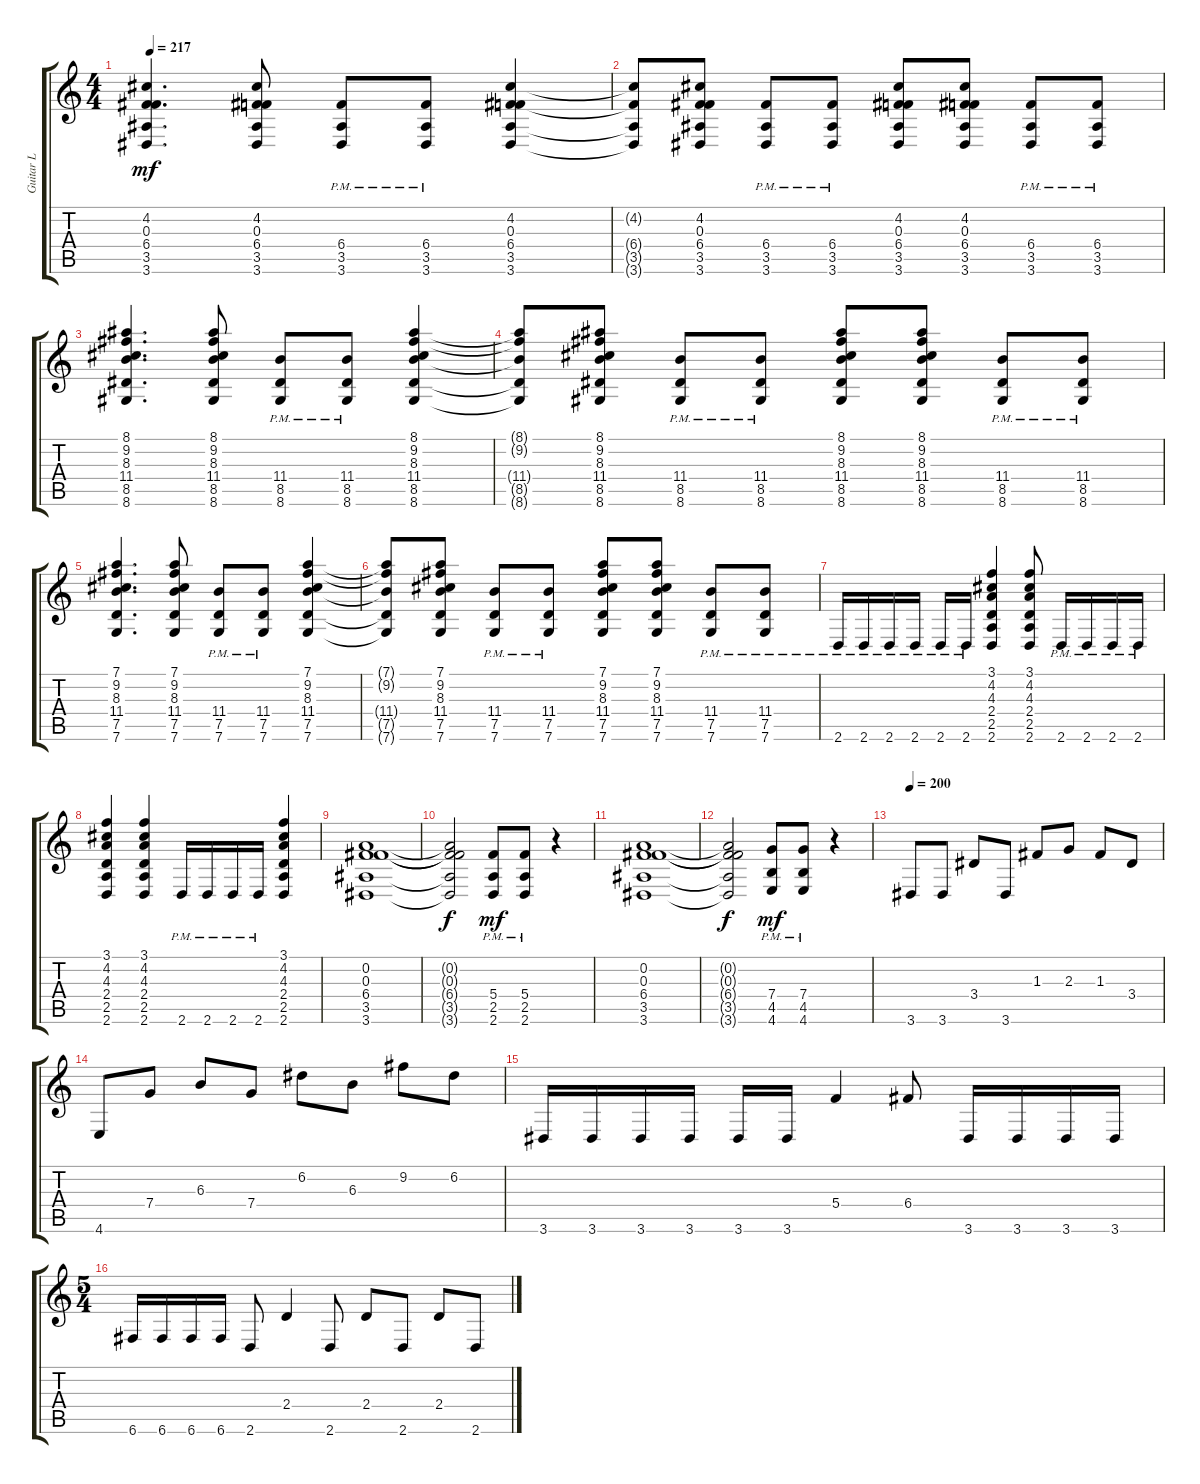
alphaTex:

\track ("Guitar L" "Guitar L") {instrument distortionguitar}
\staff {score tabs}
\tuning (D4 A3 F3 C3 G2 C2) {hide}
\ts (4 4)
\tempo 217
\clef g2
\ks c
(4.2 0.3 6.4 3.5 3.6).4{d dy mf} (4.2 0.3 6.4 3.5 3.6).8 (6.4{pm} 3.5{pm} 3.6{pm}).8 (6.4{pm} 3.5{pm} 3.6{pm}).8 (4.2 0.3 6.4 3.5 3.6).4 |
(4.2{t} 6.4{t} 3.5{t} 3.6{t}).8 (4.2 0.3 6.4 3.5 3.6).8 (6.4{pm} 3.5{pm} 3.6{pm}).8 (6.4{pm} 3.5{pm} 3.6{pm}).8 (4.2 0.3 6.4 3.5 3.6).8 (4.2 0.3 6.4 3.5 3.6).8 (6.4{pm} 3.5{pm} 3.6{pm}).8 (6.4{pm} 3.5{pm} 3.6{pm}).8 |
(8.1 9.2 8.3 11.4 8.5 8.6).4{d} (8.1 9.2 8.3 11.4 8.5 8.6).8 (11.4{pm} 8.5{pm} 8.6{pm}).8 (11.4{pm} 8.5{pm} 8.6{pm}).8 (8.1 9.2 8.3 11.4 8.5 8.6).4 |
(8.1{t} 9.2{t} 11.4{t} 8.5{t} 8.6{t}).8 (8.1 9.2 8.3 11.4 8.5 8.6).8 (11.4{pm} 8.5{pm} 8.6{pm}).8 (11.4{pm} 8.5{pm} 8.6{pm}).8 (8.1 9.2 8.3 11.4 8.5 8.6).8 (8.1 9.2 8.3 11.4 8.5 8.6).8 (11.4{pm} 8.5{pm} 8.6{pm}).8 (11.4{pm} 8.5{pm} 8.6{pm}).8 |
(7.1 9.2 8.3 11.4 7.5 7.6).4{d} (7.1 9.2 8.3 11.4 7.5 7.6).8 (11.4{pm} 7.5{pm} 7.6{pm}).8 (11.4{pm} 7.5{pm} 7.6{pm}).8 (7.1 9.2 8.3 11.4 7.5 7.6).4 |
(7.1{t} 9.2{t} 11.4{t} 7.5{t} 7.6{t}).8 (7.1 9.2 8.3 11.4 7.5 7.6).8 (11.4{pm} 7.5{pm} 7.6{pm}).8 (11.4{pm} 7.5{pm} 7.6{pm}).8 (7.1 9.2 8.3 11.4 7.5 7.6).8 (7.1 9.2 8.3 11.4 7.5 7.6).8 (11.4{pm} 7.5{pm} 7.6{pm}).8 (11.4{pm} 7.5{pm} 7.6{pm}).8 |
2.6{pm}.16 2.6{pm}.16 2.6{pm}.16 2.6{pm}.16 2.6{pm}.16 2.6{pm}.16 (3.1 4.2 4.3 2.4 2.5 2.6).4 (3.1 4.2 4.3 2.4 2.5 2.6).8 2.6{pm}.16 2.6{pm}.16 2.6{pm}.16 2.6{pm}.16 |
(3.1 4.2 4.3 2.4 2.5 2.6).4 (3.1 4.2 4.3 2.4 2.5 2.6).4 2.6{pm}.16 2.6{pm}.16 2.6{pm}.16 2.6{pm}.16 (3.1 4.2 4.3 2.4 2.5 2.6).4 |
(0.2 0.3 6.4 3.5 3.6).1 |
(0.2{t} 0.3{t} 6.4{t} 3.5{t} 3.6{t}).2{dy f} (5.4{pm} 2.5{pm} 2.6{pm}).8{dy mf} (5.4{pm} 2.5{pm} 2.6{pm}).8 r.4 |
(0.2 0.3 6.4 3.5 3.6).1 |
(0.2{t} 0.3{t} 6.4{t} 3.5{t} 3.6{t}).2{dy f} (7.4{pm} 4.5{pm} 4.6{pm}).8{dy mf} (7.4{pm} 4.5{pm} 4.6{pm}).8 r.4 |
\tempo 200
3.6.8 3.6.8 3.4.8 3.6.8 1.3.8 2.3.8 1.3.8 3.4.8 |
4.6.8 7.4.8 6.3.8 7.4.8 6.2.8 6.3.8 9.2.8 6.2.8 |
3.6.16 3.6.16 3.6.16 3.6.16 3.6.16 3.6.16 5.4.4 6.4.8 3.6.16 3.6.16 3.6.16 3.6.16 |
\ts (5 4)
6.6.16 6.6.16 6.6.16 6.6.16 2.6.8 2.4.4 2.6.8 2.4.8 2.6.8 2.4.8 2.6.8
